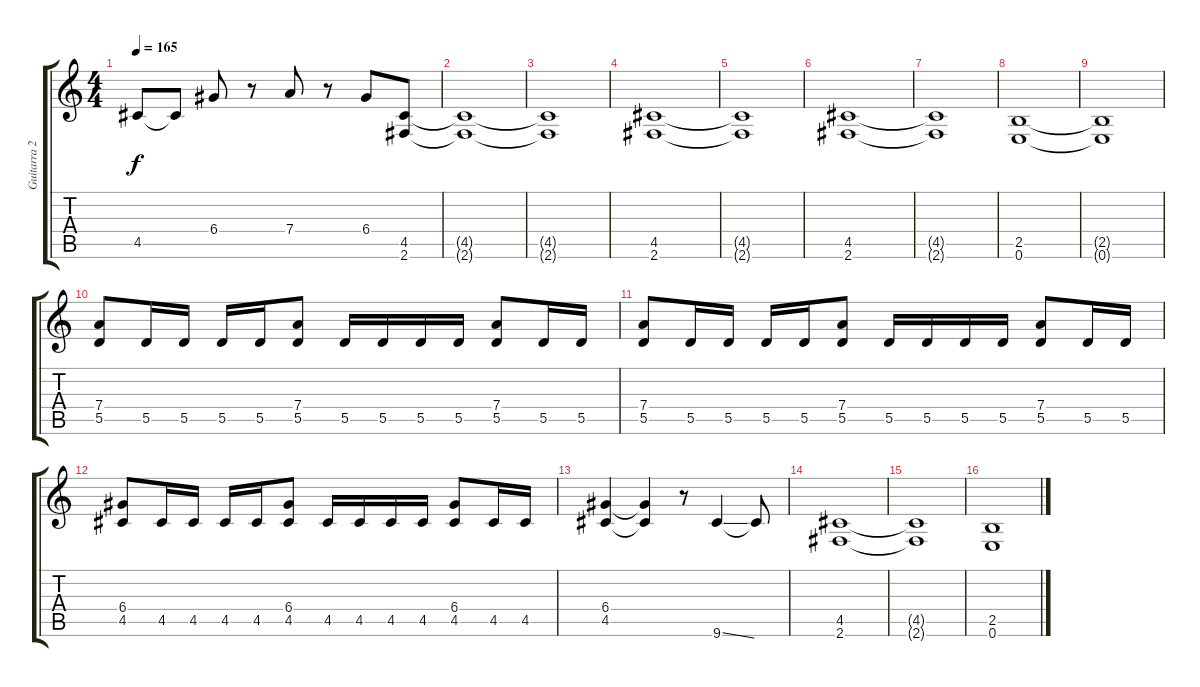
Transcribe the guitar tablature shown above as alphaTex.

\track ("Guitarra 2" "Guitarra 2") {instrument overdrivenguitar}
\staff {score tabs}
\tuning (E4 B3 G3 D3 A2 E2) {hide}
\ts (4 4)
\tempo 165
\clef g2
\ks c
4.5{t}.8{dy f} 4.5{t}.8 6.4.8 r.8 7.4.8 r.8 6.4.8 (4.5 2.6).8 |
(4.5{t} 2.6{t}).1 |
(4.5{t} 2.6{t}).1 |
(4.5 2.6).1 |
(4.5{t} 2.6{t}).1 |
(4.5 2.6).1 |
(4.5{t} 2.6{t}).1 |
(2.5 0.6).1 |
(2.5{t} 0.6{t}).1 |
(7.4 5.5).8 5.5.16 5.5.16 5.5.16 5.5.16 (7.4 5.5).8 5.5.16 5.5.16 5.5.16 5.5.16 (7.4 5.5).8 5.5.16 5.5.16 |
(7.4 5.5).8 5.5.16 5.5.16 5.5.16 5.5.16 (7.4 5.5).8 5.5.16 5.5.16 5.5.16 5.5.16 (7.4 5.5).8 5.5.16 5.5.16 |
(6.4 4.5).8 4.5.16 4.5.16 4.5.16 4.5.16 (6.4 4.5).8 4.5.16 4.5.16 4.5.16 4.5.16 (6.4 4.5).8 4.5.16 4.5.16 |
(6.4 4.5).4 (6.4{t} 4.5{t}).4 r.8 9.6{ss}.4 9.6{t}.8 |
(4.5 2.6).1 |
(4.5{t} 2.6{t}).1 |
(2.5 0.6).1
